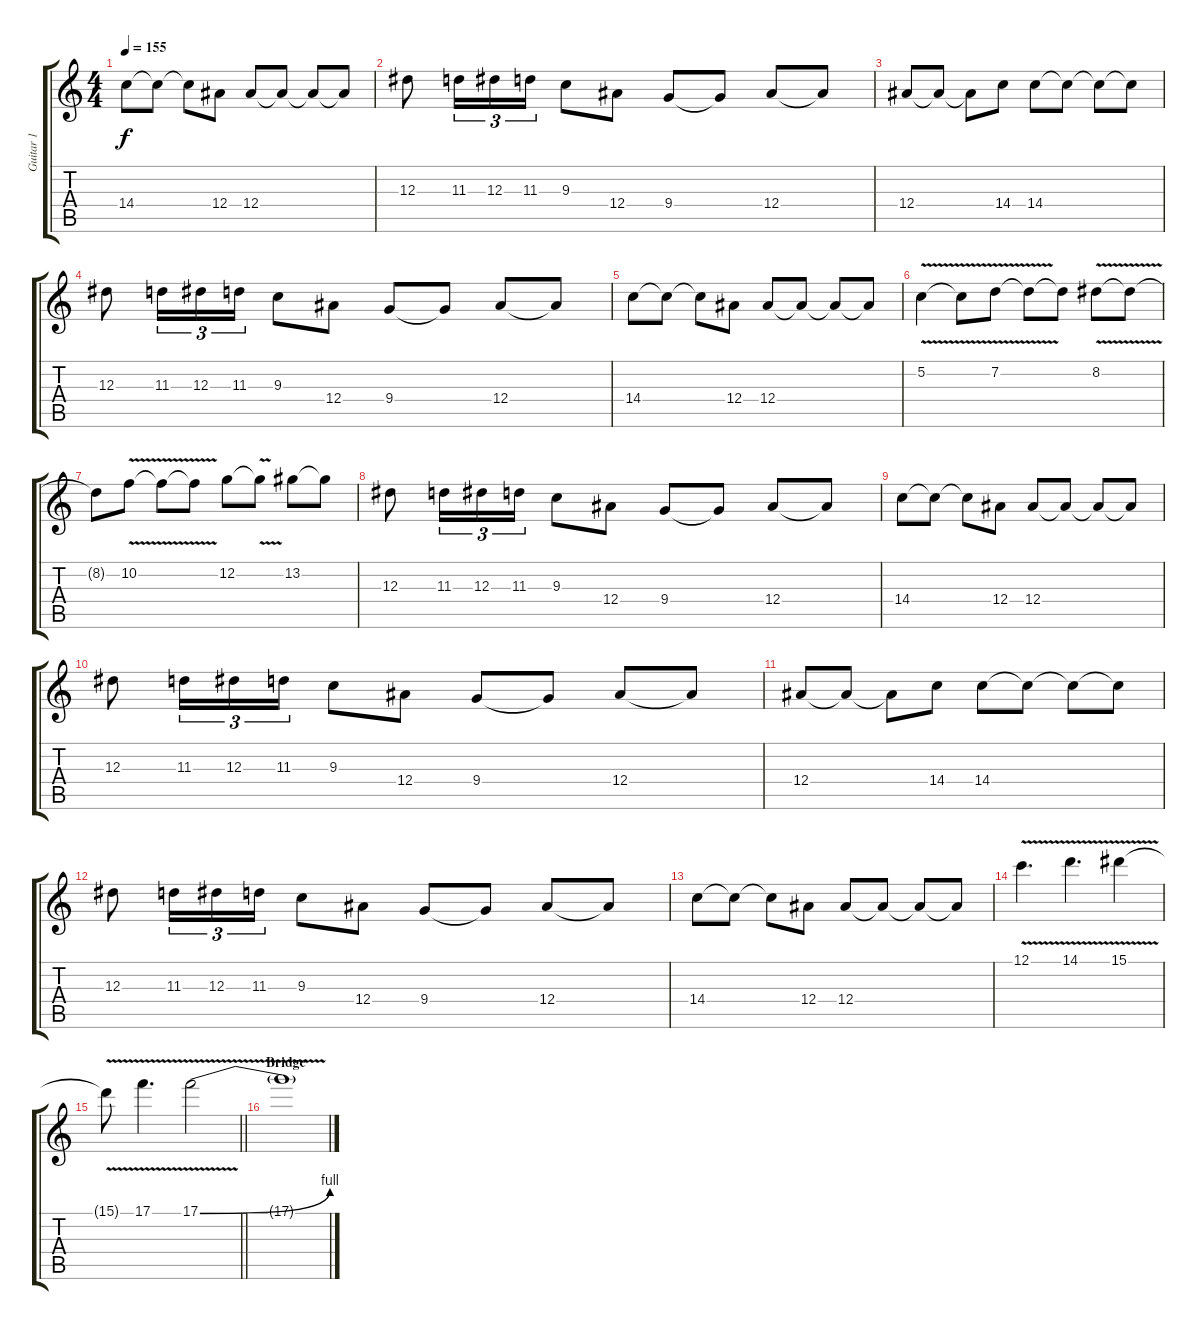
\track ("Guitar 1" "Guitar 1") {instrument distortionguitar}
\staff {score tabs}
\tuning (C4 G3 Eb3 Bb2 F2 C2) {hide}
\ts (4 4)
\tempo 155
\clef g2
\ks c
14.4.8{dy f} 14.4{t}.8 14.4{t}.8 12.4.8 12.4.8 12.4{t}.8 12.4{t}.8 12.4{t}.8 |
12.3.8 11.3.16{tu (3 2)} 12.3.16{tu (3 2)} 11.3.16{tu (3 2)} 9.3.8 12.4.8 9.4.8 9.4{t}.8 12.4.8 12.4{t}.8 |
12.4.8 12.4{t}.8 12.4{t}.8 14.4.8 14.4.8 14.4{t}.8 14.4{t}.8 14.4{t}.8 |
12.3.8 11.3.16{tu (3 2)} 12.3.16{tu (3 2)} 11.3.16{tu (3 2)} 9.3.8 12.4.8 9.4.8 9.4{t}.8 12.4.8 12.4{t}.8 |
14.4.8 14.4{t}.8 14.4{t}.8 12.4.8 12.4.8 12.4{t}.8 12.4{t}.8 12.4{t}.8 |
5.2{v}.4 5.2{t}.8 7.2{v}.8 7.2{t}.8 7.2{t}.8 8.2{v}.8 8.2{t}.8 |
8.2{t}.8 10.2{v}.8 10.2{t}.8 10.2{v t}.8 12.2.8 12.2{v t}.8 13.2.8 13.2{t}.8 |
12.3.8 11.3.16{tu (3 2)} 12.3.16{tu (3 2)} 11.3.16{tu (3 2)} 9.3.8 12.4.8 9.4.8 9.4{t}.8 12.4.8 12.4{t}.8 |
14.4.8 14.4{t}.8 14.4{t}.8 12.4.8 12.4.8 12.4{t}.8 12.4{t}.8 12.4{t}.8 |
12.3.8 11.3.16{tu (3 2)} 12.3.16{tu (3 2)} 11.3.16{tu (3 2)} 9.3.8 12.4.8 9.4.8 9.4{t}.8 12.4.8 12.4{t}.8 |
12.4.8 12.4{t}.8 12.4{t}.8 14.4.8 14.4.8 14.4{t}.8 14.4{t}.8 14.4{t}.8 |
12.3.8 11.3.16{tu (3 2)} 12.3.16{tu (3 2)} 11.3.16{tu (3 2)} 9.3.8 12.4.8 9.4.8 9.4{t}.8 12.4.8 12.4{t}.8 |
14.4.8 14.4{t}.8 14.4{t}.8 12.4.8 12.4.8 12.4{t}.8 12.4{t}.8 12.4{t}.8 |
12.1{v}.4{d} 14.1{v}.4{d} 15.1{v}.4 |
\barLineRight lightlight
15.1{t}.8 17.1{v}.4{d} 17.1{be (bend 0 0 60 4) v}.2 |
\section ("" "Bridge")
17.1{t}.1
